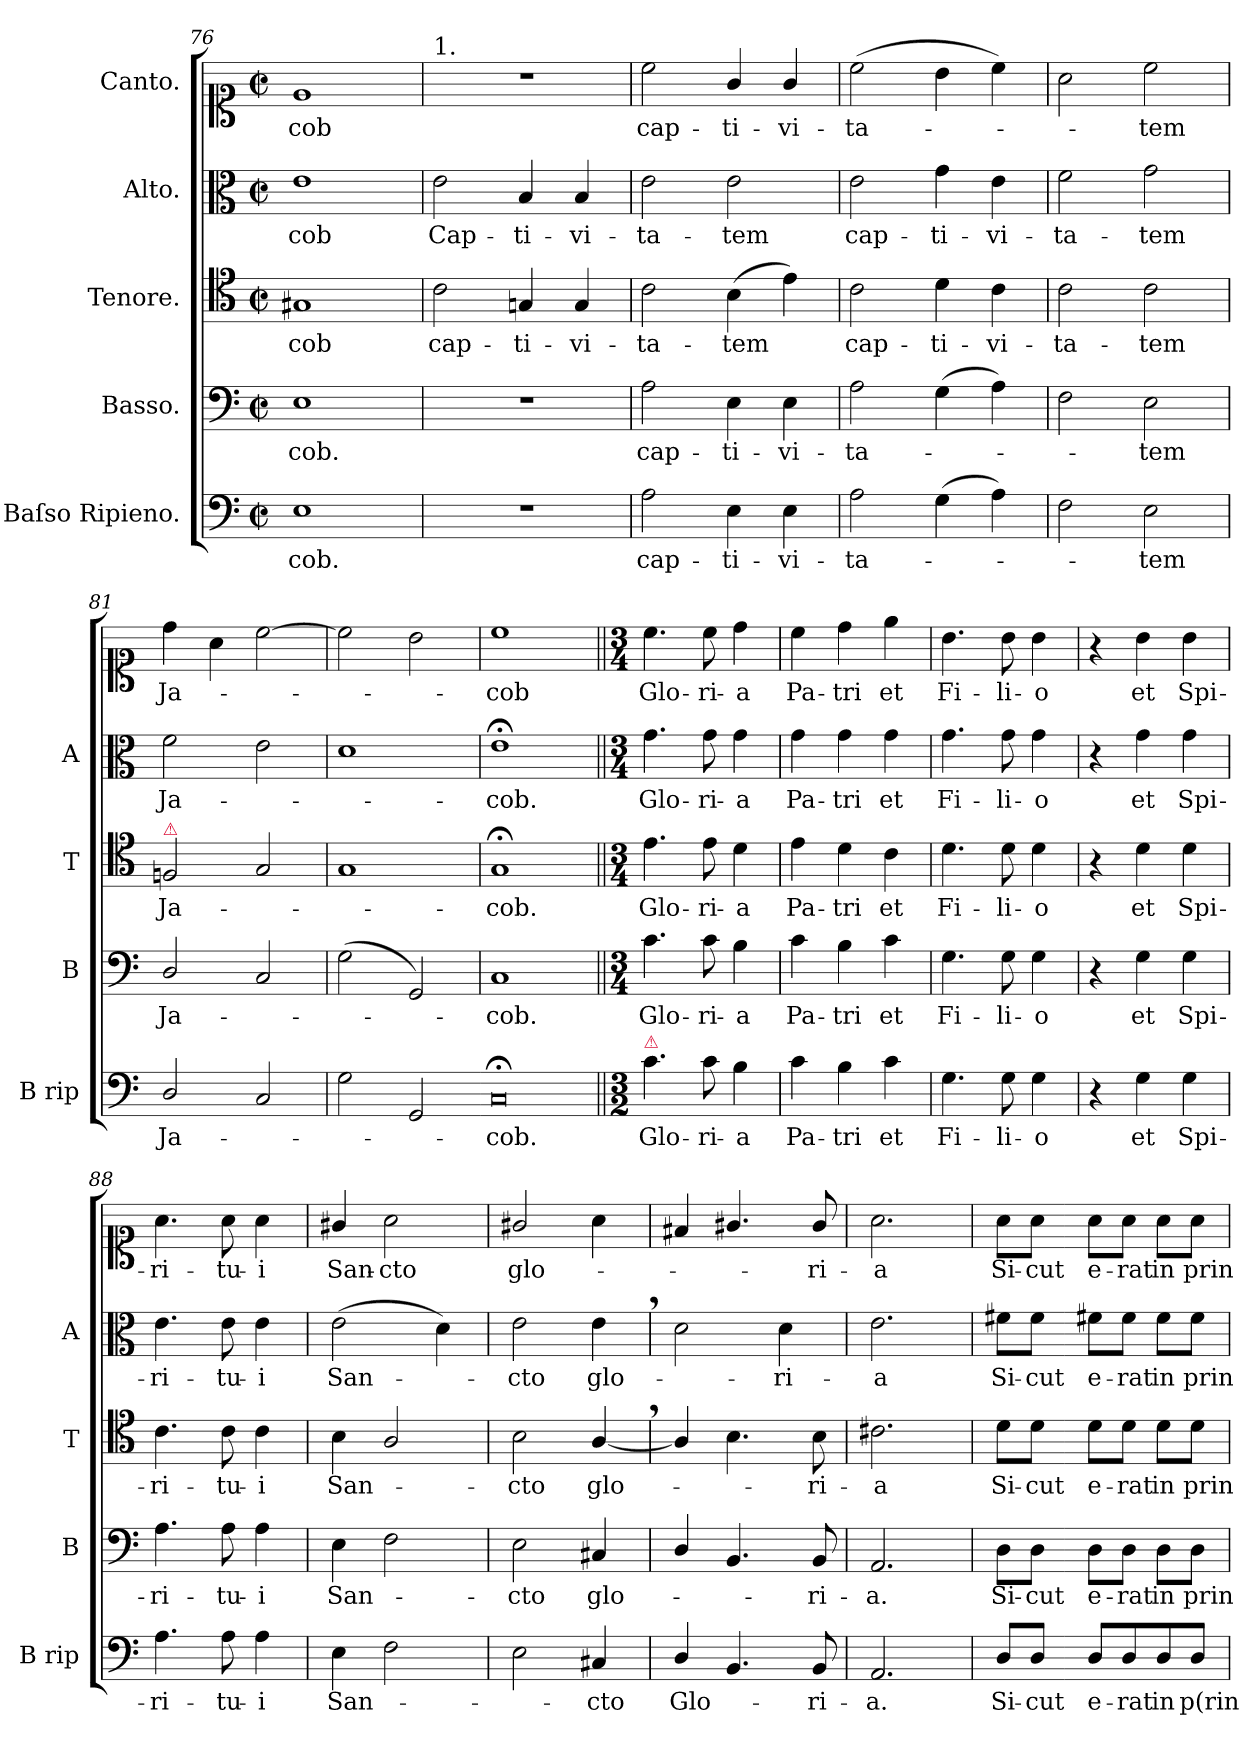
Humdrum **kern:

**kern	**text	**kern	**text	**kern	**text	**kern	**text	**kern	**text
*part5	*part5	*part4	*part4	*part3	*part3	*part2	*part2	*part1	*part1
*staff5	*staff5	*staff4	*staff4	*staff3	*staff3	*staff2	*staff2	*staff1	*staff1
*I"Baſso Ripieno.	*	*I"Basso.	*	*I"Tenore.	*	*I"Alto.	*	*I"Canto.	*
*I'B rip	*	*I'B	*	*I'T	*	*I'A	*	*	*
*clefF4	*	*clefF4	*	*clefC4	*	*clefC3	*	*clefC1	*
*k[]	*	*k[]	*	*k[]	*	*k[]	*	*k[]	*
*C:	*	*C:	*	*C:	*	*C:	*	*C:	*
*M2/2	*	*M2/2	*	*M2/2	*	*M2/2	*	*M2/2	*
*met(c|)	*	*met(c|)	*	*met(c|)	*	*met(c|)	*	*met(c|)	*
=76	=76	=76	=76	=76	=76	=76	=76	=76	=76
1E	-cob.	1E	-cob.	1G#X	-cob	1e	-cob	1e	-cob
=77	=77	=77	=77	=77	=77	=77	=77	=77	=77
!	!	!	!	!	!	!	!	!LO:TX:a:t=1.	!
1r	.	1r	.	2c\	cap-	2e\	Cap-	1r	.
.	.	.	.	4Gn/	-ti-	4B/	-ti-	.	.
.	.	.	.	4G/	-vi-	4B/	-vi-	.	.
=78	=78	=78	=78	=78	=78	=78	=78	=78	=78
2A\	cap-	2A\	cap-	2c\	-ta-	2e\	-ta-	2cc\	cap-
4E\	-ti-	4E\	-ti-	(4B\	-tem	2e\	-tem	4g/	-ti-
4E\	-vi-	4E\	-vi-	4e\)	.	.	.	4g/	-vi-
=79	=79	=79	=79	=79	=79	=79	=79	=79	=79
2A\	-ta-	2A\	-ta-	2c\	cap-	2e\	cap-	(2cc\	-ta-
(4G\	.	(4G\	.	4d\	-ti-	4g\	-ti-	4b\	.
4A\)	.	4A\)	.	4c\	-vi-	4e\	-vi-	4cc\)	.
=80	=80	=80	=80	=80	=80	=80	=80	=80	=80
2F\	.	2F\	.	2c\	-ta-	2f\	-ta-	2a\	.
2E\	-tem	2E\	-tem	2c\	-tem	2g\	-tem	2cc\	-tem
=81	=81	=81	=81	=81	=81	=81	=81	=81	=81
!	!	!	!	!LO:TX:a:color=crimson:t=⚠	!	!	!	!	!
2D/	Ja-	2D/	Ja-	2Fn/	Ja-	2f\	Ja-	4dd\	Ja-
.	.	.	.	.	.	.	.	4a\	.
2C/	.	2C/	.	2G/	.	2e\	.	[2cc\	.
=82	=82	=82	=82	=82	=82	=82	=82	=82	=82
2G\	.	(2G\	.	1G	.	1d	.	2cc\]	.
2GG/	.	2GG/)	.	.	.	.	.	2b\	.
=83-	=83	=83	=83	=83	=83	=83	=83	=83	=83
!LO:N:vis=0	!	!	!	!	!	!	!	!	!
1C;<	-cob.	1C	-cob.	1G;<	-cob.	1e;<	-cob.	1cc	-cob
=84||	=84||	=84||	=84||	=84||	=84||	=84||	=84||	=84||	=84||
*M3/2	*	*M3/4	*	*M3/4	*	*M3/4	*	*M3/4	*
!LO:TX:a:color=crimson:t=⚠	!	!	!	!	!	!	!	!	!
4.c\	Glo-	4.c\	Glo-	4.e\	Glo-	4.g\	Glo-	4.cc\	Glo-
8c\	-ri-	8c\	-ri-	8e\	-ri-	8g\	-ri-	8cc\	-ri-
4B\	-a	4B\	-a	4d\	-a	4g\	-a	4dd\	-a
=85	=85	=85	=85	=85	=85	=85	=85	=85	=85
4c\	Pa-	4c\	Pa-	4e\	Pa-	4g\	Pa-	4cc\	Pa-
4B\	-tri	4B\	-tri	4d\	-tri	4g\	-tri	4dd\	-tri
4c\	et	4c\	et	4c\	et	4g\	et	4ee\	et
=86	=86	=86	=86	=86	=86	=86	=86	=86	=86
4.G\	Fi-	4.G\	Fi-	4.d\	Fi-	4.g\	Fi-	4.b\	Fi-
8G\	-li-	8G\	-li-	8d\	-li-	8g\	-li-	8b\	-li-
4G\	-o	4G\	-o	4d\	-o	4g\	-o	4b\	-o
=87	=87	=87	=87	=87	=87	=87	=87	=87	=87
4r	.	4r	.	4r	.	4r	.	4r	.
4G\	et	4G\	et	4d\	et	4g\	et	4b\	et
4G\	Spi-	4G\	Spi-	4d\	Spi-	4g\	Spi-	4b\	Spi-
=88	=88	=88	=88	=88	=88	=88	=88	=88	=88
4.A\	-ri-	4.A\	-ri-	4.c\	-ri-	4.e\	-ri-	4.a\	-ri-
8A\	-tu-	8A\	-tu-	8c\	-tu-	8e\	-tu-	8a\	-tu-
4A\	-i	4A\	-i	4c\	-i	4e\	-i	4a\	-i
=89	=89	=89	=89	=89	=89	=89	=89	=89	=89
4E\	San-	4E\	San-	4B\	San-	(2e\	San-	4g#X/	San-
2F\	.	2F\	.	2A/	.	.	.	2a\	-cto
.	.	.	.	.	.	4d\)	.	.	.
=90	=90	=90	=90	=90	=90	=90	=90	=90	=90
2E\	.	2E\	-cto	2B,<\	-cto	2e,<\	-cto	2g#X/	glo-
4C#X/	-cto	4C#X/	glo-	[4A/	glo-	4e\	glo-	4a\	.
=91	=91	=91	=91	=91	=91	=91	=91	=91	=91
4D/	Glo-	4D/	.	4A/]	.	2d\	.	4f#X/	.
4.BB/	.	4.BB/	.	4.B\	.	.	.	4.g#X/	.
.	.	.	.	.	.	4d\	-ri-	.	.
8BB/	ri-	8BB/	ri-	8B\	-ri-	.	.	8g#/	-ri-
=92	=92	=92	=92	=92	=92	=92	=92	=92	=92
2.AA/	-a.	2.AA/	-a.	2.c#X\	-a	2.e\	-a	2.a\	-a
=93	=93	=93	=93	=93	=93	=93	=93	=93	=93
8D/L	Si-	8D\L	Si-	8d\L	Si-	8f#X\L	Si-	8a\L	Si-
8D/J	-cut	8D\J	-cut	8d\J	-cut	8f#\J	-cut	8a\J	-cut
=-	=-	=-	=-	=-	=-	=-	=-	=-	=-
8D/L	e-	8D\L	e-	8d\L	e-	8f#X\L	e-	8a\L	e-
8D/	-rat	8D\J	-rat	8d\J	-rat	8f#\J	-rat	8a\J	-rat
8D/	in	8D\L	in	8d\L	in	8f#\L	in	8a\L	in
8D/J	p(rin-	8D\J	prin-	8d\J	prin-	8f#\J	prin-	8a\J	prin-
=	=	=	=	=	=	=	=	=	=
*-	*-	*-	*-	*-	*-	*-	*-	*-	*-
